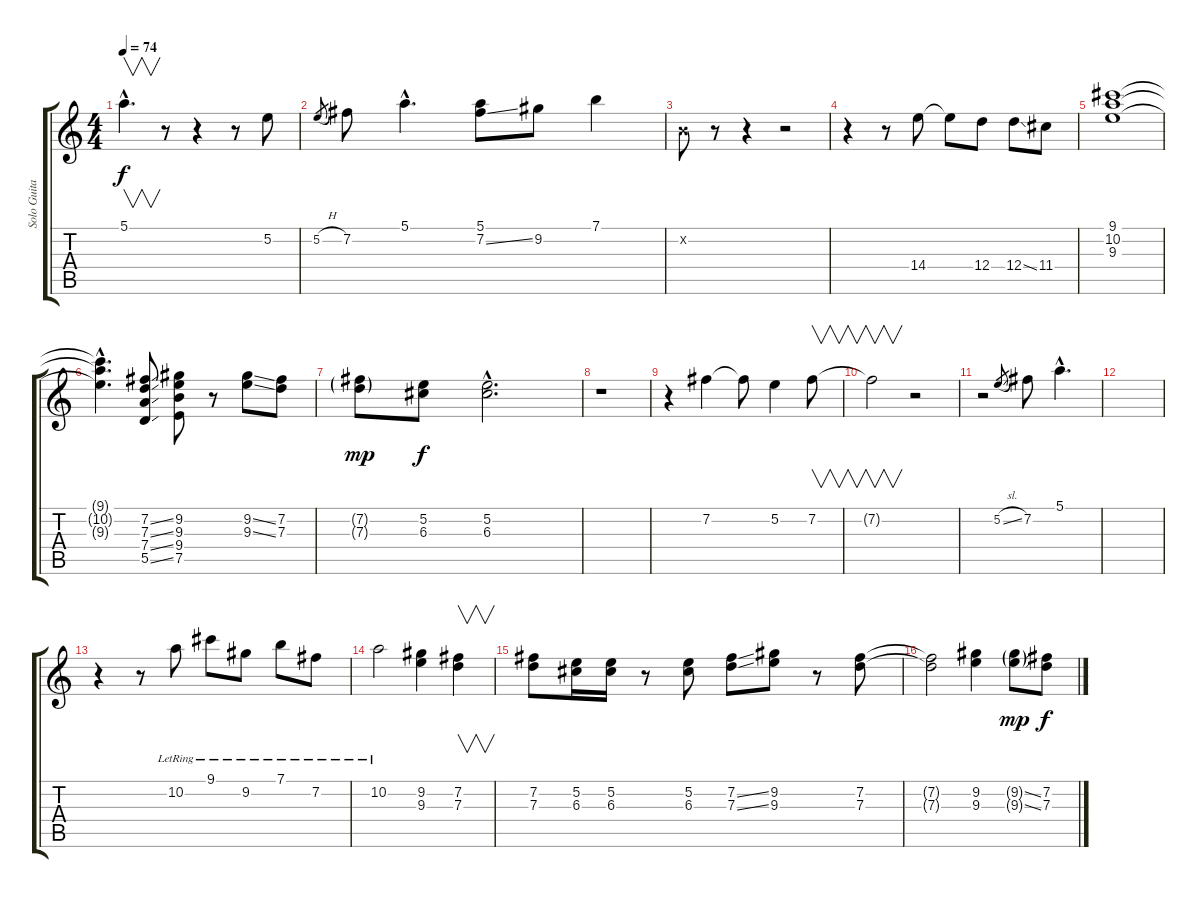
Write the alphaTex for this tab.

\track ("Solo Guitare" "Solo Guita") {instrument distortionguitar}
\staff {score tabs}
\tuning (E4 B3 G3 D3 A2 E2) {hide}
\ts (4 4)
\tempo 74
\clef g2
\ks c
5.1{hac}.4{v d dy f} r.8 r.4 r.8 5.2.8 |
5.2{h}.8{gr} 7.2.8 5.1{hac}.4{d} (5.1 7.2{ss}).8 9.2.8 7.1.4 |
0.2{x}.8 r.8 r.4 r.2 |
r.4 r.8 14.4.8 14.4{t}.8 12.4.8 12.4{ss}.8 11.4.8 |
(9.1 10.2 9.3).1 |
(9.1{hac t} 10.2{hac t} 9.3{hac t}).4{d} (7.2{ss} 7.3{ss} 7.4{ss} 5.5{ss}).8 (9.2 9.3 9.4 7.5).8 r.8 (9.2{ss} 9.3{ss}).8 (7.2 7.3).8 |
(7.2{g} 7.3{g}).8{dy mp} (5.2 6.3).8{dy f} (5.2{hac} 6.3{hac}).2{d} |
r.1 |
r.4 7.2.4 7.2{t}.8 5.2.4 7.2.8{v} |
7.2{t}.2{v} r.2 |
r.2 5.2{sl}.8{gr} 7.2.8 5.1{hac}.4{d} |
|
r.4 r.8 10.2{lr}.8 9.1{lr}.8 9.2{lr}.8 7.1{lr}.8 7.2{lr}.8 |
10.2{lr}.2 (9.2 9.3).4 (7.2 7.3).4{v} |
(7.2 7.3).8 (5.2 6.3).16 (5.2 6.3).16 r.8 (5.2 6.3).8 (7.2{ss} 7.3{ss}).8 (9.2 9.3).8 r.8 (7.2 7.3).8 |
(7.2{t} 7.3{t}).2 (9.2 9.3).4 (9.2{ss g} 9.3{ss g}).8{dy mp} (7.2 7.3).8{dy f}
